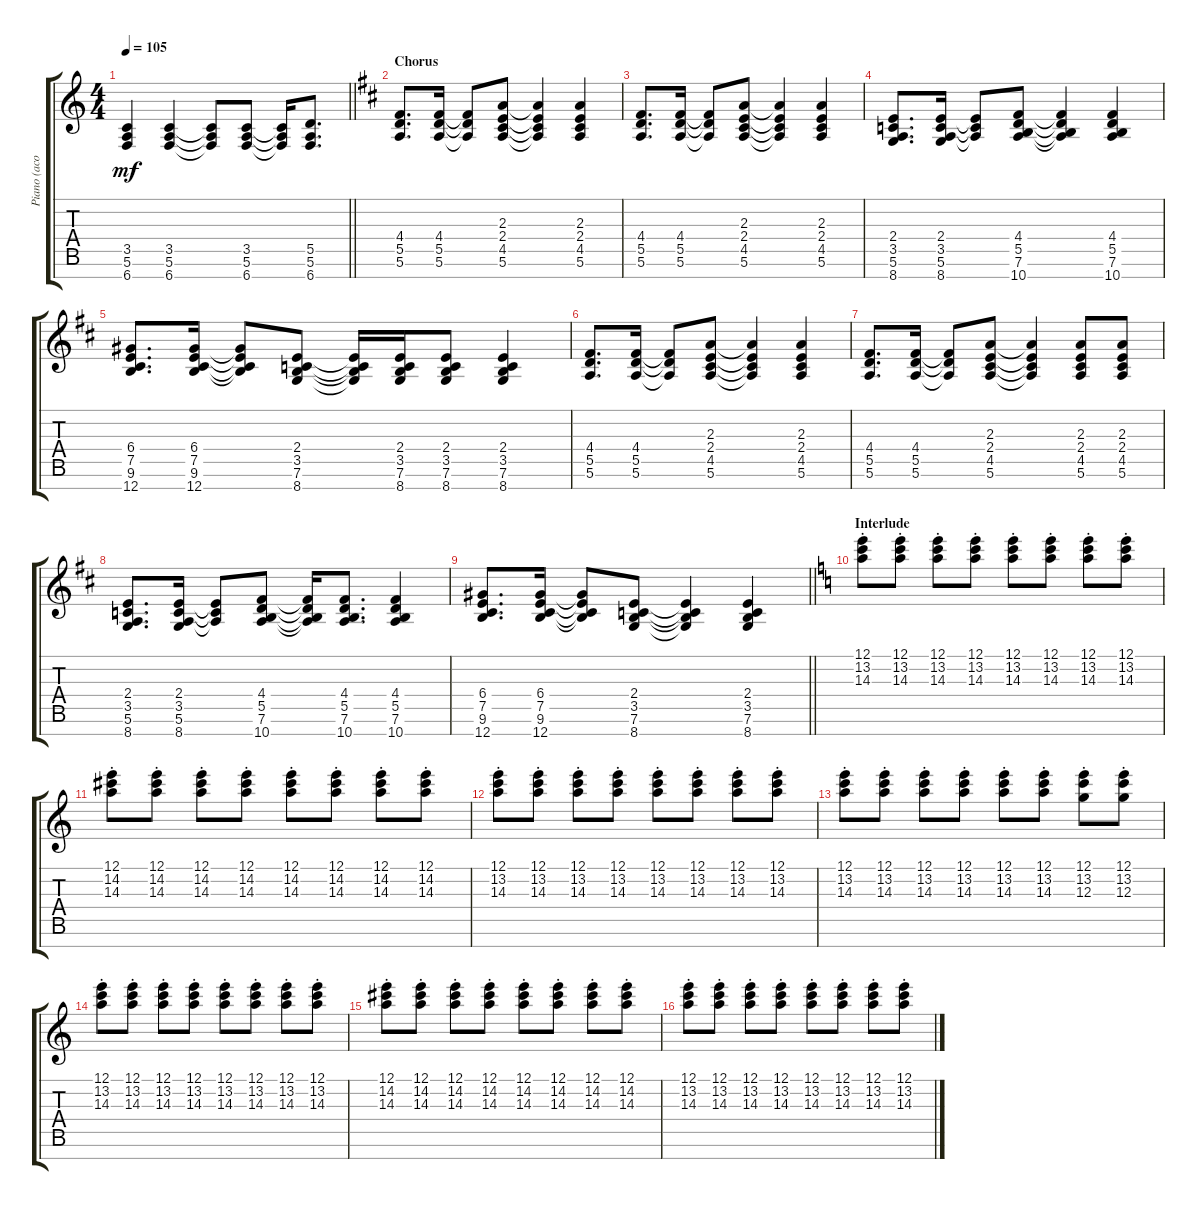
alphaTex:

\track ("Piano (acous.)" "Piano (aco") {instrument brightacousticpiano}
\staff {score tabs}
\tuning (E5 B4 G4 D4 A3 E3 B2) {hide}
\ts (4 4)
\tempo 105
\clef g2
\barLineRight lightlight
\ks aminor
(3.5 5.6 6.7).4{dy mf} (3.5 5.6 6.7).4 (3.5{t} 5.6{t} 6.7{t}).8 (3.5 5.6 6.7).8 (3.5{t} 5.6{t} 6.7{t}).16 (5.5 5.6 6.7).8{d} |
\section ("" "Chorus")
\ks bminor
(4.4 5.5 5.6).8{d} (4.4 5.5 5.6).16 (4.4{t} 5.5{t} 5.6{t}).8 (2.3 2.4 4.5 5.6).8 (2.3{t} 2.4{t} 4.5{t} 5.6{t}).4 (2.3 2.4 4.5 5.6).4 |
(4.4 5.5 5.6).8{d} (4.4 5.5 5.6).16 (4.4{t} 5.5{t} 5.6{t}).8 (2.3 2.4 4.5 5.6).8 (2.3{t} 2.4{t} 4.5{t} 5.6{t}).4 (2.3 2.4 4.5 5.6).4 |
(2.4 3.5 5.6 8.7).8{d} (2.4 3.5 5.6 8.7).16 (2.4{t} 3.5{t} 5.6{t}).8 (4.4 5.5 7.6 10.7).8 (4.4{t} 5.5{t} 7.6{t} 10.7{t}).4 (4.4 5.5 7.6 10.7).4 |
(6.4 7.5 9.6 12.7).8{d} (6.4 7.5 9.6 12.7).16 (6.4{t} 7.5{t} 9.6{t} 12.7{t}).8 (2.4 3.5 7.6 8.7).8 (2.4{t} 3.5{t} 7.6{t} 8.7{t}).16 (2.4 3.5 7.6 8.7).16 (2.4 3.5 7.6 8.7).8 (2.4 3.5 7.6 8.7).4 |
(4.4 5.5 5.6).8{d} (4.4 5.5 5.6).16 (4.4{t} 5.5{t} 5.6{t}).8 (2.3 2.4 4.5 5.6).8 (2.3{t} 2.4{t} 4.5{t} 5.6{t}).4 (2.3 2.4 4.5 5.6).4 |
(4.4 5.5 5.6).8{d} (4.4 5.5 5.6).16 (4.4{t} 5.5{t} 5.6{t}).8 (2.3 2.4 4.5 5.6).8 (2.3{t} 2.4{t} 4.5{t} 5.6{t}).4 (2.3 2.4 4.5 5.6).8 (2.3 2.4 4.5 5.6).8 |
(2.4 3.5 5.6 8.7).8{d} (2.4 3.5 5.6 8.7).16 (2.4{t} 3.5{t} 5.6{t}).8 (4.4 5.5 7.6 10.7).8 (4.4{t} 5.5{t} 7.6{t} 10.7{t}).16 (4.4 5.5 7.6 10.7).8{d} (4.4 5.5 7.6 10.7).4 |
\barLineRight lightlight
(6.4 7.5 9.6 12.7).8{d} (6.4 7.5 9.6 12.7).16 (6.4{t} 7.5{t} 9.6{t} 12.7{t}).8 (2.4 3.5 7.6 8.7).8 (2.4{t} 3.5{t} 7.6{t} 8.7{t}).4 (2.4 3.5 7.6 8.7).4 |
\section ("" "Interlude")
\ks aminor
(12.1{st} 13.2{st} 14.3{st}).8 (12.1{st} 13.2{st} 14.3{st}).8 (12.1{st} 13.2{st} 14.3{st}).8 (12.1{st} 13.2{st} 14.3{st}).8 (12.1{st} 13.2{st} 14.3{st}).8 (12.1{st} 13.2{st} 14.3{st}).8 (12.1{st} 13.2{st} 14.3{st}).8 (12.1{st} 13.2{st} 14.3{st}).8 |
(12.1{st} 14.2{st} 14.3{st}).8 (12.1{st} 14.2{st} 14.3{st}).8 (12.1{st} 14.2{st} 14.3{st}).8 (12.1{st} 14.2{st} 14.3{st}).8 (12.1{st} 14.2{st} 14.3{st}).8 (12.1{st} 14.2{st} 14.3{st}).8 (12.1{st} 14.2{st} 14.3{st}).8 (12.1{st} 14.2{st} 14.3{st}).8 |
(12.1{st} 13.2{st} 14.3{st}).8 (12.1{st} 13.2{st} 14.3{st}).8 (12.1{st} 13.2{st} 14.3{st}).8 (12.1{st} 13.2{st} 14.3{st}).8 (12.1{st} 13.2{st} 14.3{st}).8 (12.1{st} 13.2{st} 14.3{st}).8 (12.1{st} 13.2{st} 14.3{st}).8 (12.1{st} 13.2{st} 14.3{st}).8 |
(12.1{st} 13.2{st} 14.3{st}).8 (12.1{st} 13.2{st} 14.3{st}).8 (12.1{st} 13.2{st} 14.3{st}).8 (12.1{st} 13.2{st} 14.3{st}).8 (12.1{st} 13.2{st} 14.3{st}).8 (12.1{st} 13.2{st} 14.3{st}).8 (12.1{st} 13.2{st} 12.3{st}).8 (12.1{st} 13.2{st} 12.3{st}).8 |
(12.1{st} 13.2{st} 14.3{st}).8 (12.1{st} 13.2{st} 14.3{st}).8 (12.1{st} 13.2{st} 14.3{st}).8 (12.1{st} 13.2{st} 14.3{st}).8 (12.1{st} 13.2{st} 14.3{st}).8 (12.1{st} 13.2{st} 14.3{st}).8 (12.1{st} 13.2{st} 14.3{st}).8 (12.1{st} 13.2{st} 14.3{st}).8 |
(12.1{st} 14.2{st} 14.3{st}).8 (12.1{st} 14.2{st} 14.3{st}).8 (12.1{st} 14.2{st} 14.3{st}).8 (12.1{st} 14.2{st} 14.3{st}).8 (12.1{st} 14.2{st} 14.3{st}).8 (12.1{st} 14.2{st} 14.3{st}).8 (12.1{st} 14.2{st} 14.3{st}).8 (12.1{st} 14.2{st} 14.3{st}).8 |
(12.1{st} 13.2{st} 14.3{st}).8 (12.1{st} 13.2{st} 14.3{st}).8 (12.1{st} 13.2{st} 14.3{st}).8 (12.1{st} 13.2{st} 14.3{st}).8 (12.1{st} 13.2{st} 14.3{st}).8 (12.1{st} 13.2{st} 14.3{st}).8 (12.1{st} 13.2{st} 14.3{st}).8 (12.1{st} 13.2{st} 14.3{st}).8
